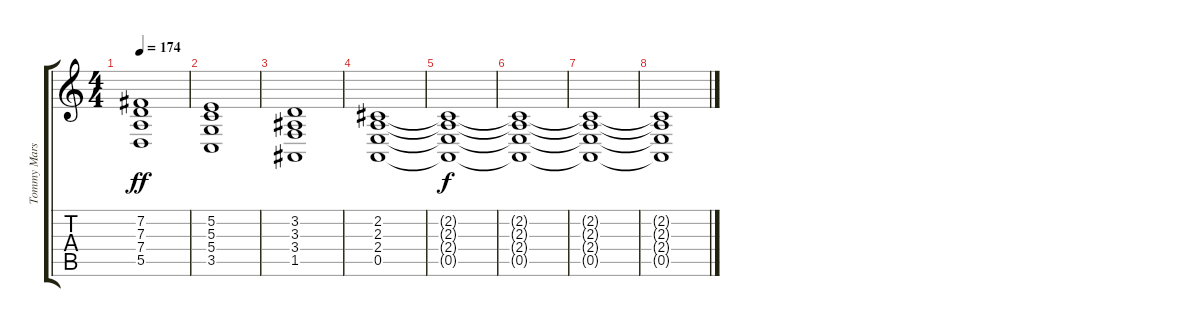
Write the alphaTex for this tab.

\track ("Tommy Mars 1" "Tommy Mars") {instrument drawbarorgan}
\staff {score tabs}
\tuning (E4 B3 G3 D3 A2 E2) {hide}
\ts (4 4)
\tempo 174
\clef g2
\ks c
(7.2 7.3 7.4 5.5).1{dy ff} |
(5.2 5.3 5.4 3.5).1 |
(3.2 3.3 3.4 1.5).1 |
(2.2 2.3 2.4 0.5).1 |
(2.2{t} 2.3{t} 2.4{t} 0.5{t}).1{dy f} |
(2.2{t} 2.3{t} 2.4{t} 0.5{t}).1 |
(2.2{t} 2.3{t} 2.4{t} 0.5{t}).1 |
(2.2{t} 2.3{t} 2.4{t} 0.5{t}).1
